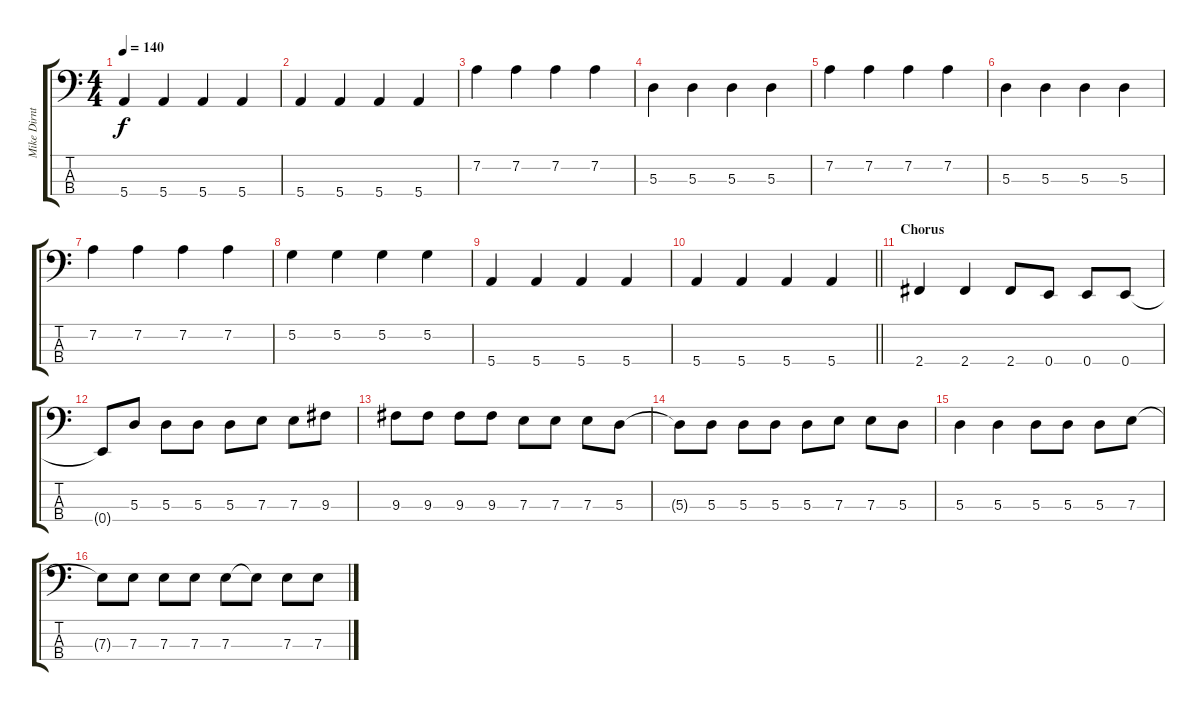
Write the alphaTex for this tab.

\track ("Mike Dirnt (Bass)" "Mike Dirnt") {instrument electricbasspick}
\staff {score tabs}
\tuning (G2 D2 A1 E1) {hide}
\ts (4 4)
\tempo 140
\clef f4
\ks c
5.4.4{dy f} 5.4.4 5.4.4 5.4.4 |
5.4.4 5.4.4 5.4.4 5.4.4 |
7.2.4 7.2.4 7.2.4 7.2.4 |
5.3.4 5.3.4 5.3.4 5.3.4 |
7.2.4 7.2.4 7.2.4 7.2.4 |
5.3.4 5.3.4 5.3.4 5.3.4 |
7.2.4 7.2.4 7.2.4 7.2.4 |
5.2.4 5.2.4 5.2.4 5.2.4 |
5.4.4 5.4.4 5.4.4 5.4.4 |
\barLineRight lightlight
5.4.4 5.4.4 5.4.4 5.4.4 |
\section ("" "Chorus")
2.4.4 2.4.4 2.4.8 0.4.8 0.4.8 0.4.8 |
0.4{t}.8 5.3.8 5.3.8 5.3.8 5.3.8 7.3.8 7.3.8 9.3.8 |
9.3.8 9.3.8 9.3.8 9.3.8 7.3.8 7.3.8 7.3.8 5.3.8 |
5.3{t}.8 5.3.8 5.3.8 5.3.8 5.3.8 7.3.8 7.3.8 5.3.8 |
5.3.4 5.3.4 5.3.8 5.3.8 5.3.8 7.3.8 |
7.3{t}.8 7.3.8 7.3.8 7.3.8 7.3.8 7.3{t}.8 7.3.8 7.3.8
